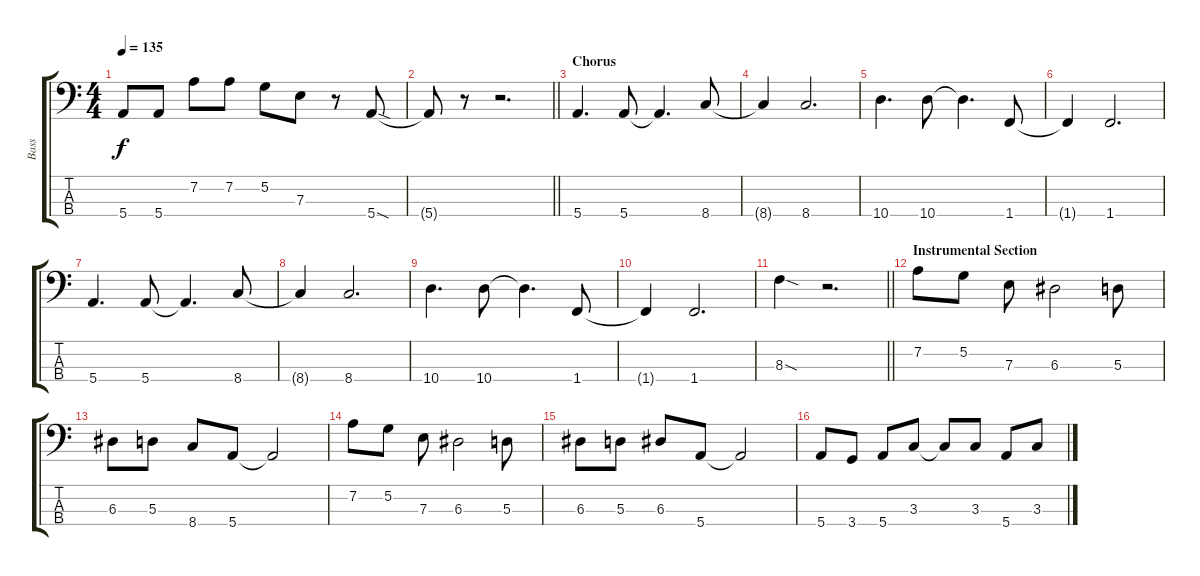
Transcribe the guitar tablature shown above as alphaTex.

\track ("Bass" "Bass") {instrument electricbassfinger}
\staff {score tabs}
\tuning (G2 D2 A1 E1) {hide}
\ts (4 4)
\tempo 135
\clef f4
\ks c
5.4.8{dy f} 5.4.8 7.2.8 7.2.8 5.2.8 7.3.8 r.8 5.4{sod}.8 |
\barLineRight lightlight
5.4{t}.8 r.8 r.2{d} |
\section ("" "Chorus")
5.4.4{d} 5.4.8 5.4{t}.4{d} 8.4.8 |
8.4{t}.4 8.4.2{d} |
10.4.4{d} 10.4.8 10.4{t}.4{d} 1.4.8 |
1.4{t}.4 1.4.2{d} |
5.4.4{d} 5.4.8 5.4{t}.4{d} 8.4.8 |
8.4{t}.4 8.4.2{d} |
10.4.4{d} 10.4.8 10.4{t}.4{d} 1.4.8 |
1.4{t}.4 1.4.2{d} |
\barLineRight lightlight
8.3{sod}.4 r.2{d} |
\section ("" "Instrumental Section")
7.2.8 5.2.8 7.3.8 6.3.2 5.3.8 |
6.3.8 5.3.8 8.4.8 5.4.8 5.4{t}.2 |
7.2.8 5.2.8 7.3.8 6.3.2 5.3.8 |
6.3.8 5.3.8 6.3.8 5.4.8 5.4{t}.2 |
5.4.8 3.4.8 5.4.8 3.3.8 3.3{t}.8 3.3.8 5.4.8 3.3.8
